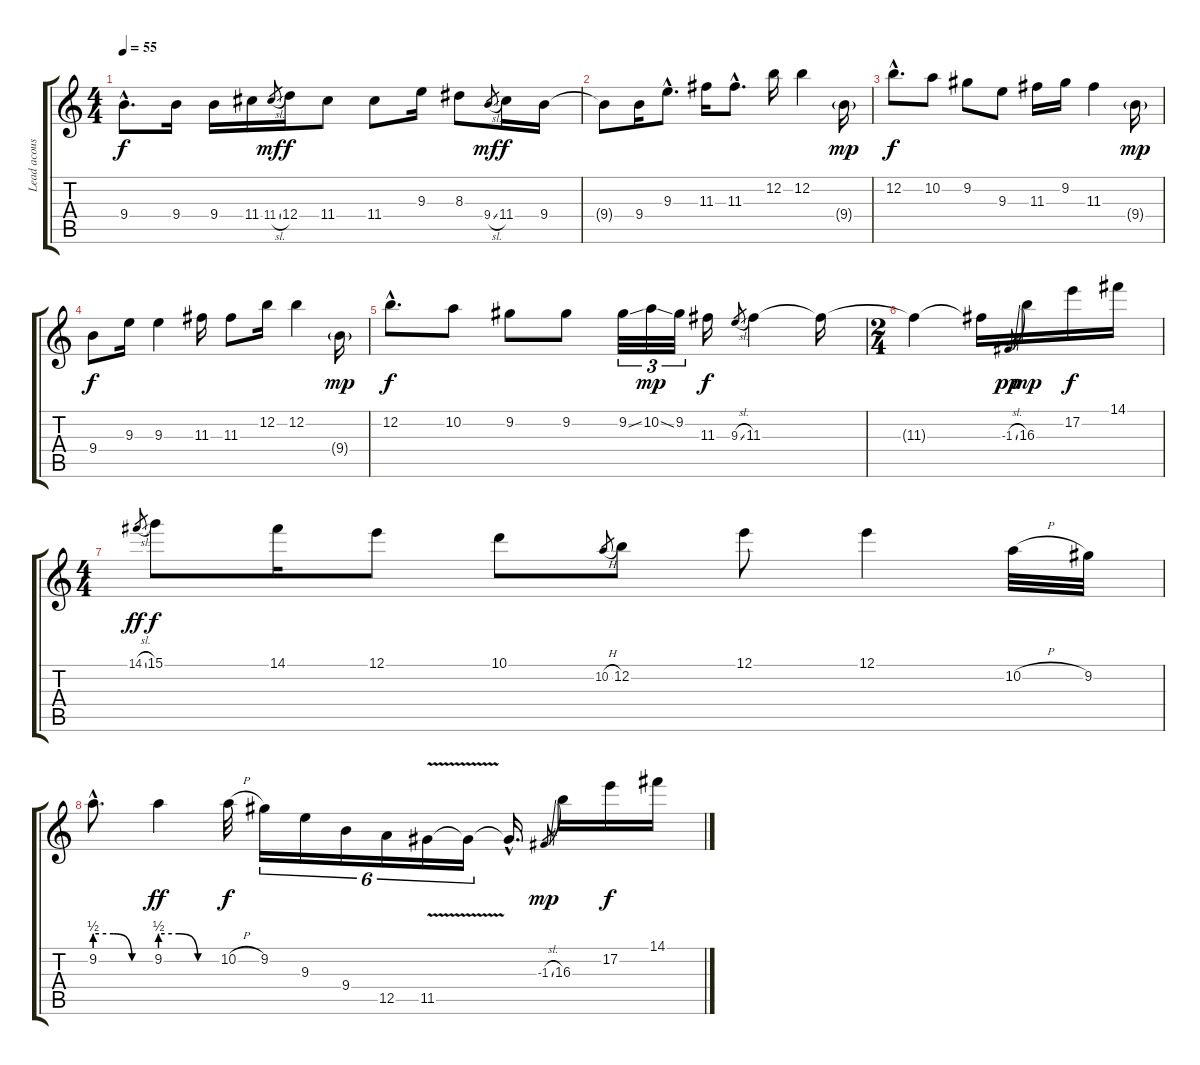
\track ("Lead acoustic" "Lead acous") {instrument acousticguitarnylon}
\staff {score tabs}
\tuning (E4 B3 G3 D3 A2 E2) {hide}
\ts (4 4)
\tempo 55
\clef g2
\ks c
9.4{hac t}.8{d dy f} 9.4.16 9.4.16 11.4.16 11.4{sl}.8{gr dy mf} 12.4.16{dy f} 11.4.8 11.4.8 9.3.16 8.3.8 9.4{sl}.8{gr dy mf} 11.4.16{dy f} 9.4.16 |
9.4{t}.8 9.4.16 9.3{hac}.8{d} 11.3.16 11.3{hac}.8{d} 12.2.16 12.2.4 9.4{g}.16{dy mp} |
12.2{hac}.8{d dy f} 10.2.8 9.2.8 9.3.8 11.3.16 9.2.16 11.3.4 9.4{g}.16{dy mp} |
9.4.8{dy f} 9.3.16 9.3.4 11.3.16 11.3.8 12.2.16 12.2.4 9.4{g}.16{dy mp} |
12.2{hac}.8{d dy f} 10.2.8 9.2.8 9.2.8 9.2{ss}.32{tu (3 2)} 10.2{ss}.32{tu (3 2) dy mp} 9.2.32{tu (3 2)} 11.3.16{dy f} 9.3{sl}.8{gr} 11.3.4 11.3{t}.16 |
\ts (2 4)
11.3{t}.4 11.3{t}.16 -1.3{sl}.8{gr dy pp} 16.3.16{dy mp} 17.2.16{dy f} 14.1.16 |
\ts (4 4)
14.1{sl}.8{gr dy ff} 15.1.8{dy f} 14.1.16 12.1.8 10.1.8 10.2{h}.8{gr} 12.2.8 12.1.8 12.1.4 10.2{h}.32 9.2.32 |
9.2{be (custom 0 2 20 2 40 0 60 0) hac}.8{d} 9.2{be (custom 0 2 20 2 40 0 60 0)}.4{dy ff} 10.2{h}.32{dy f} 9.2.16{tu (6 4)} 9.3.16{tu (6 4)} 9.4.16{tu (6 4)} 12.5.16{tu (6 4)} 11.5{v}.16{tu (6 4)} 11.5{t}.16{tu (6 4)} 11.5{hac t}.16{d} -1.3{sl}.8{gr dy mp} 16.3.16 17.2.16{dy f} 14.1.16
